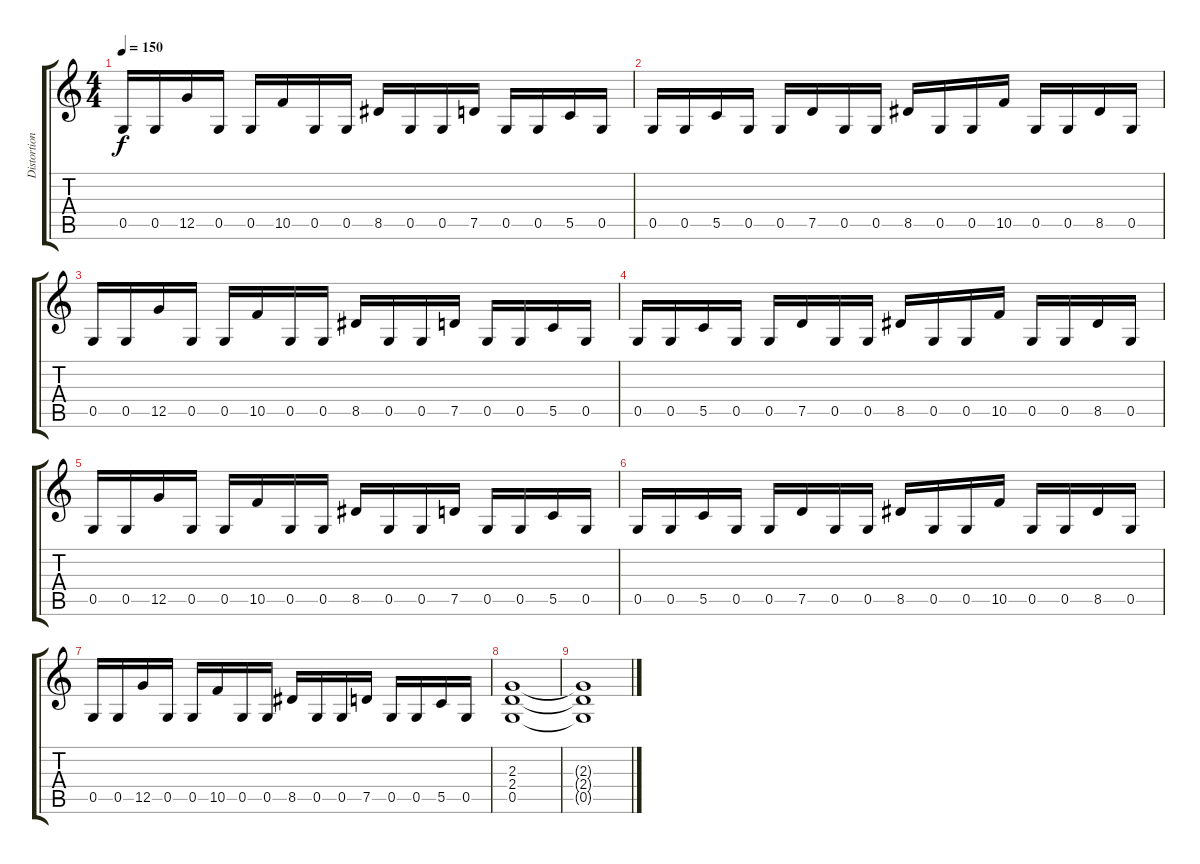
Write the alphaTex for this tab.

\track ("Distortion II" "Distortion") {instrument distortionguitar}
\staff {score tabs}
\tuning (D4 A3 F3 C3 G2 D2) {hide}
\ts (4 4)
\tempo 150
\clef g2
\ks c
0.5.16{dy f} 0.5.16 12.5.16 0.5.16 0.5.16 10.5.16 0.5.16 0.5.16 8.5.16 0.5.16 0.5.16 7.5.16 0.5.16 0.5.16 5.5.16 0.5.16 |
0.5.16 0.5.16 5.5.16 0.5.16 0.5.16 7.5.16 0.5.16 0.5.16 8.5.16 0.5.16 0.5.16 10.5.16 0.5.16 0.5.16 8.5.16 0.5.16 |
0.5.16 0.5.16 12.5.16 0.5.16 0.5.16 10.5.16 0.5.16 0.5.16 8.5.16 0.5.16 0.5.16 7.5.16 0.5.16 0.5.16 5.5.16 0.5.16 |
0.5.16 0.5.16 5.5.16 0.5.16 0.5.16 7.5.16 0.5.16 0.5.16 8.5.16 0.5.16 0.5.16 10.5.16 0.5.16 0.5.16 8.5.16 0.5.16 |
0.5.16 0.5.16 12.5.16 0.5.16 0.5.16 10.5.16 0.5.16 0.5.16 8.5.16 0.5.16 0.5.16 7.5.16 0.5.16 0.5.16 5.5.16 0.5.16 |
0.5.16 0.5.16 5.5.16 0.5.16 0.5.16 7.5.16 0.5.16 0.5.16 8.5.16 0.5.16 0.5.16 10.5.16 0.5.16 0.5.16 8.5.16 0.5.16 |
0.5.16 0.5.16 12.5.16 0.5.16 0.5.16 10.5.16 0.5.16 0.5.16 8.5.16 0.5.16 0.5.16 7.5.16 0.5.16 0.5.16 5.5.16 0.5.16 |
(2.3 2.4 0.5).1 |
(2.3{t} 2.4{t} 0.5{t}).1
